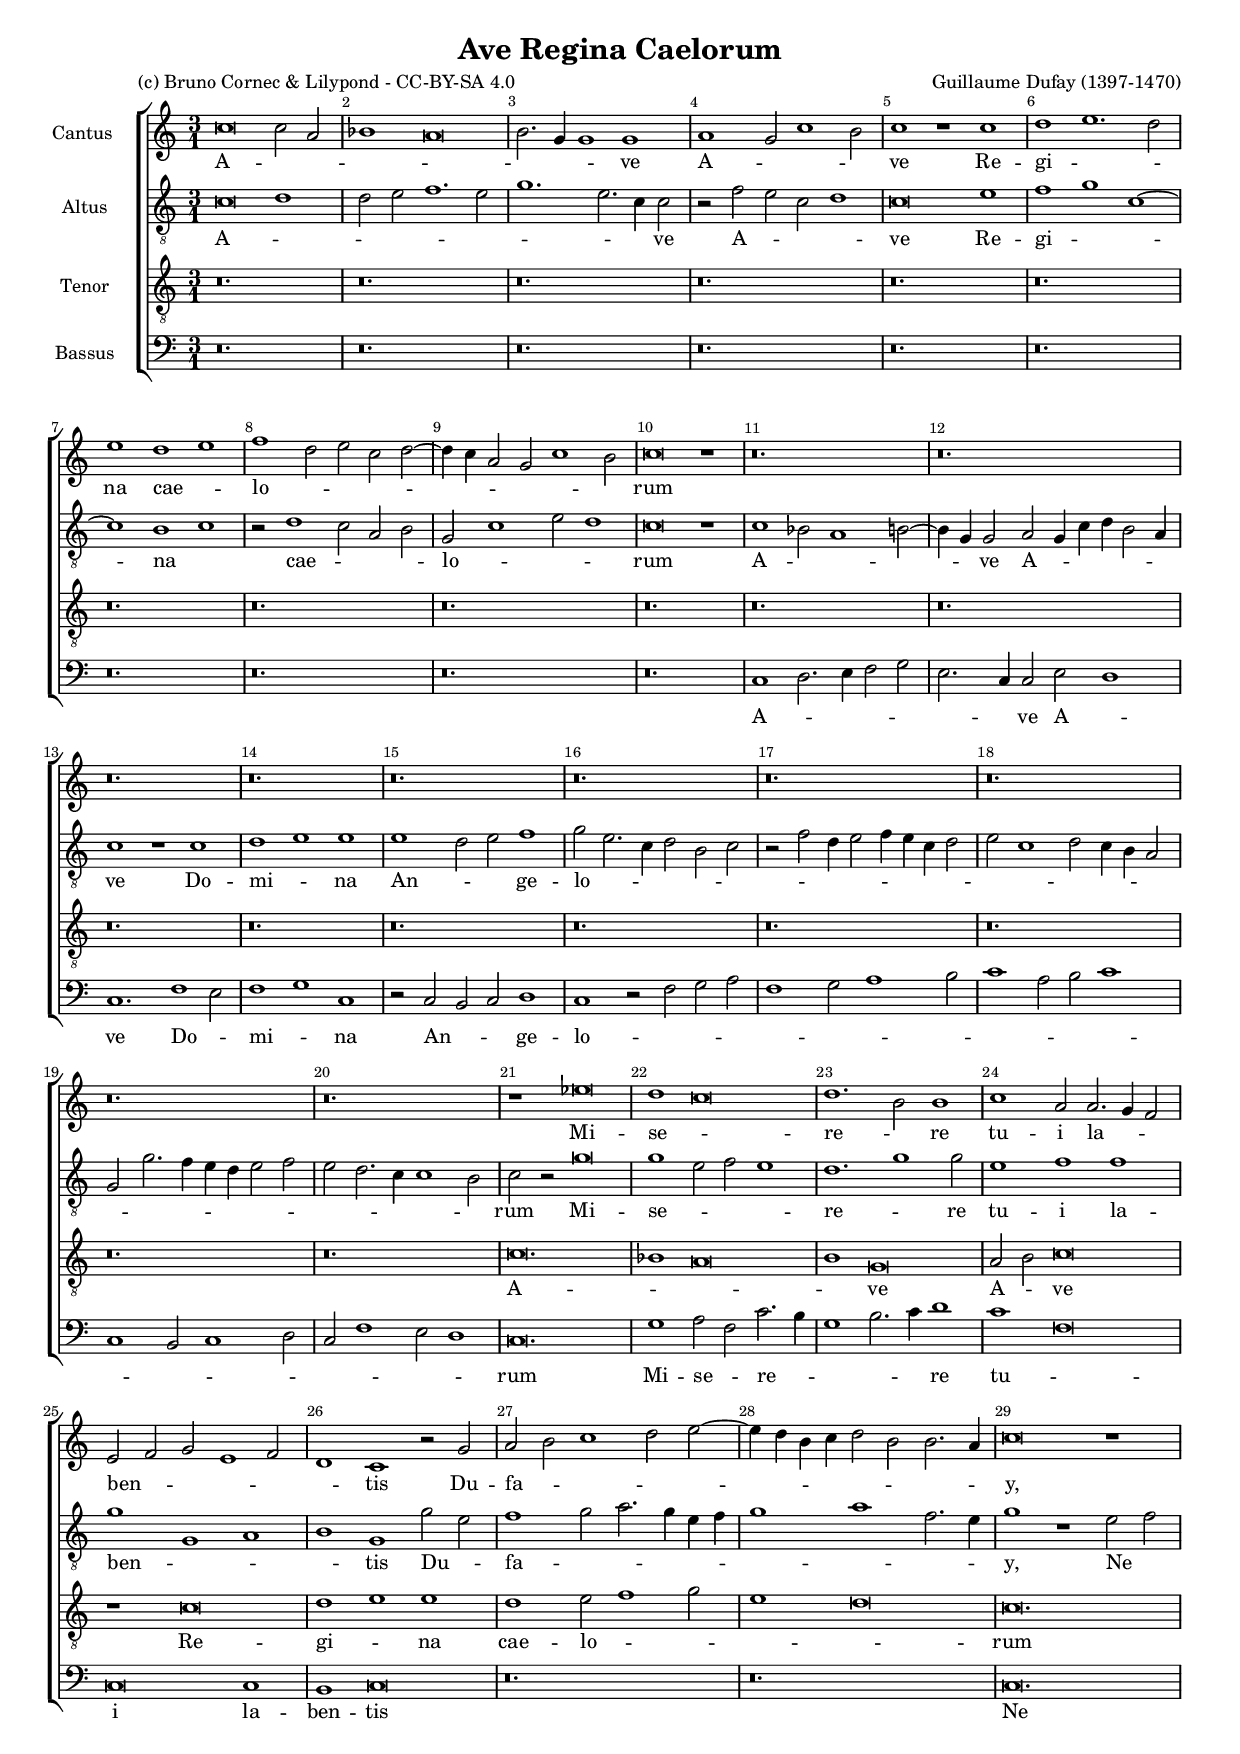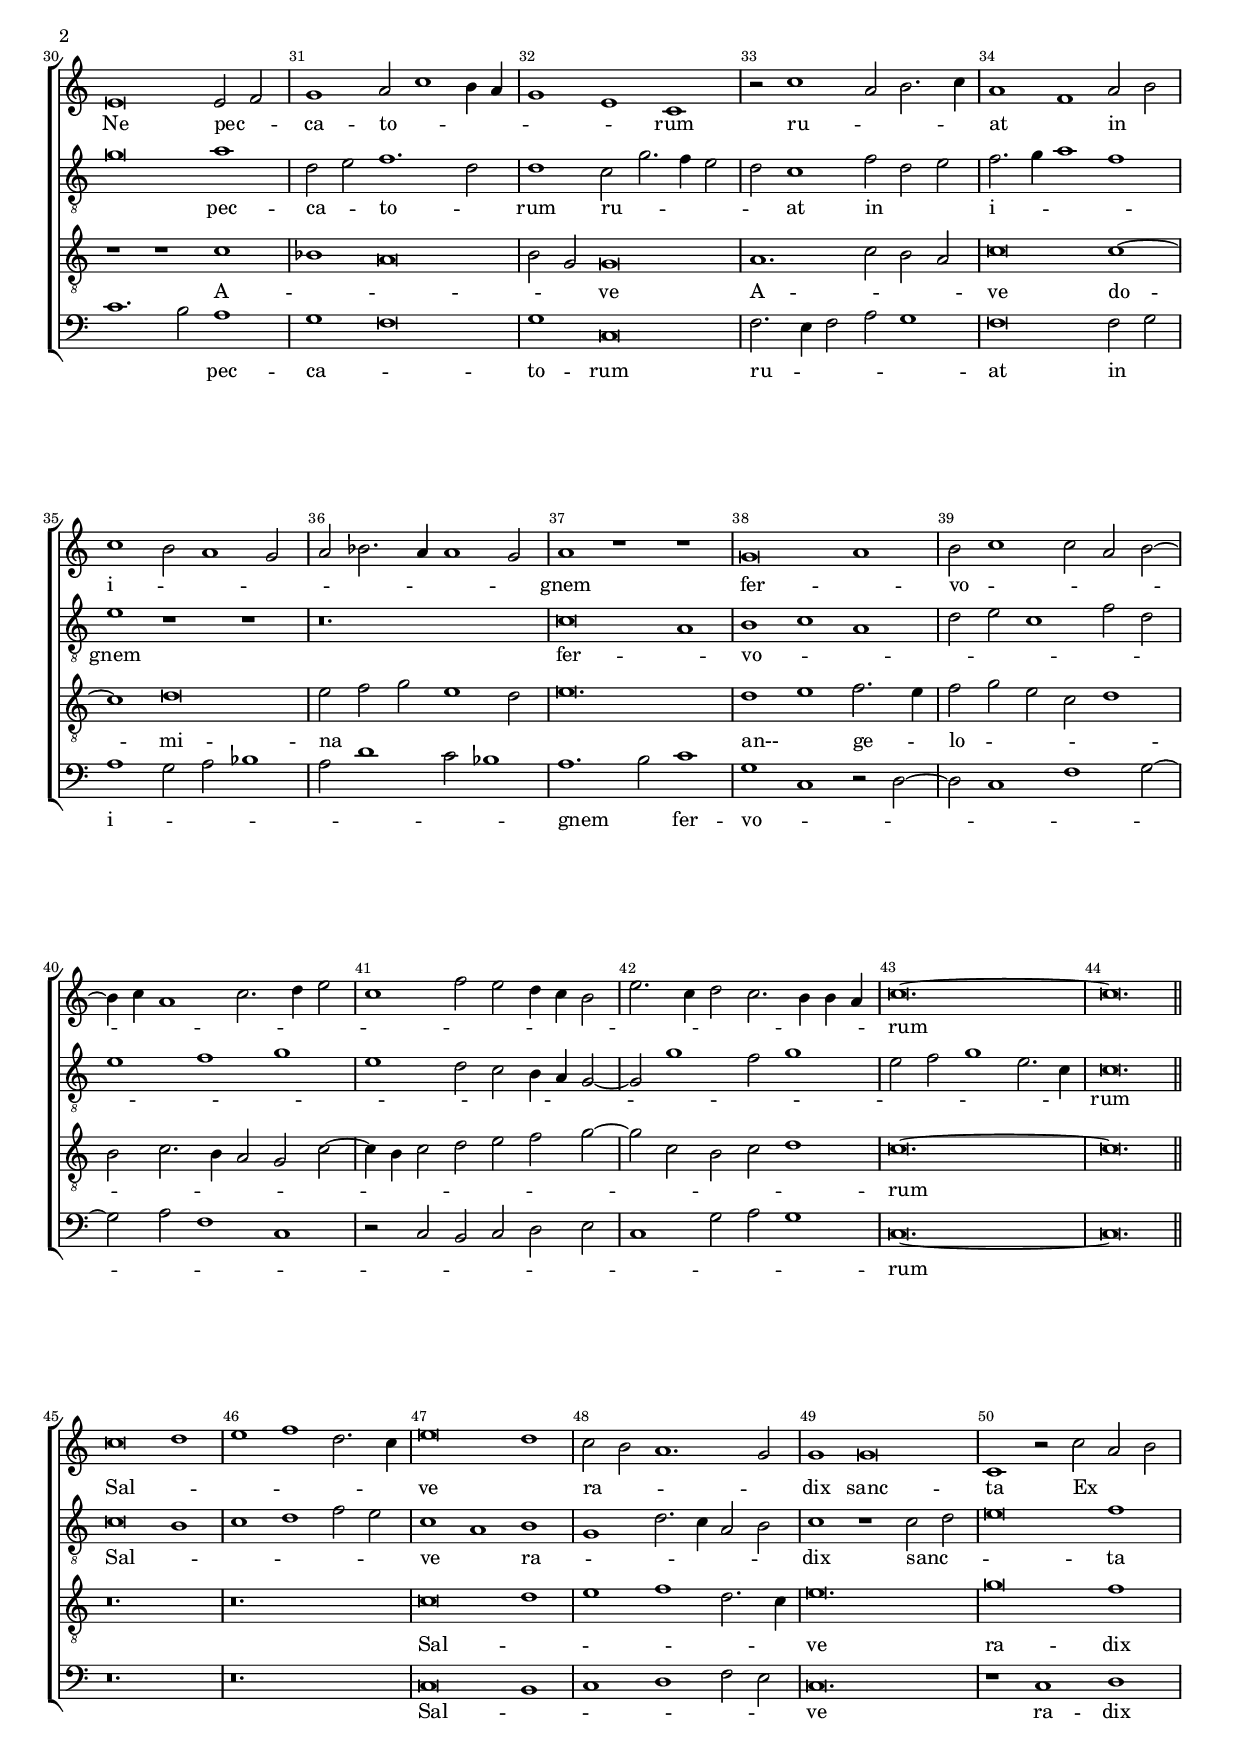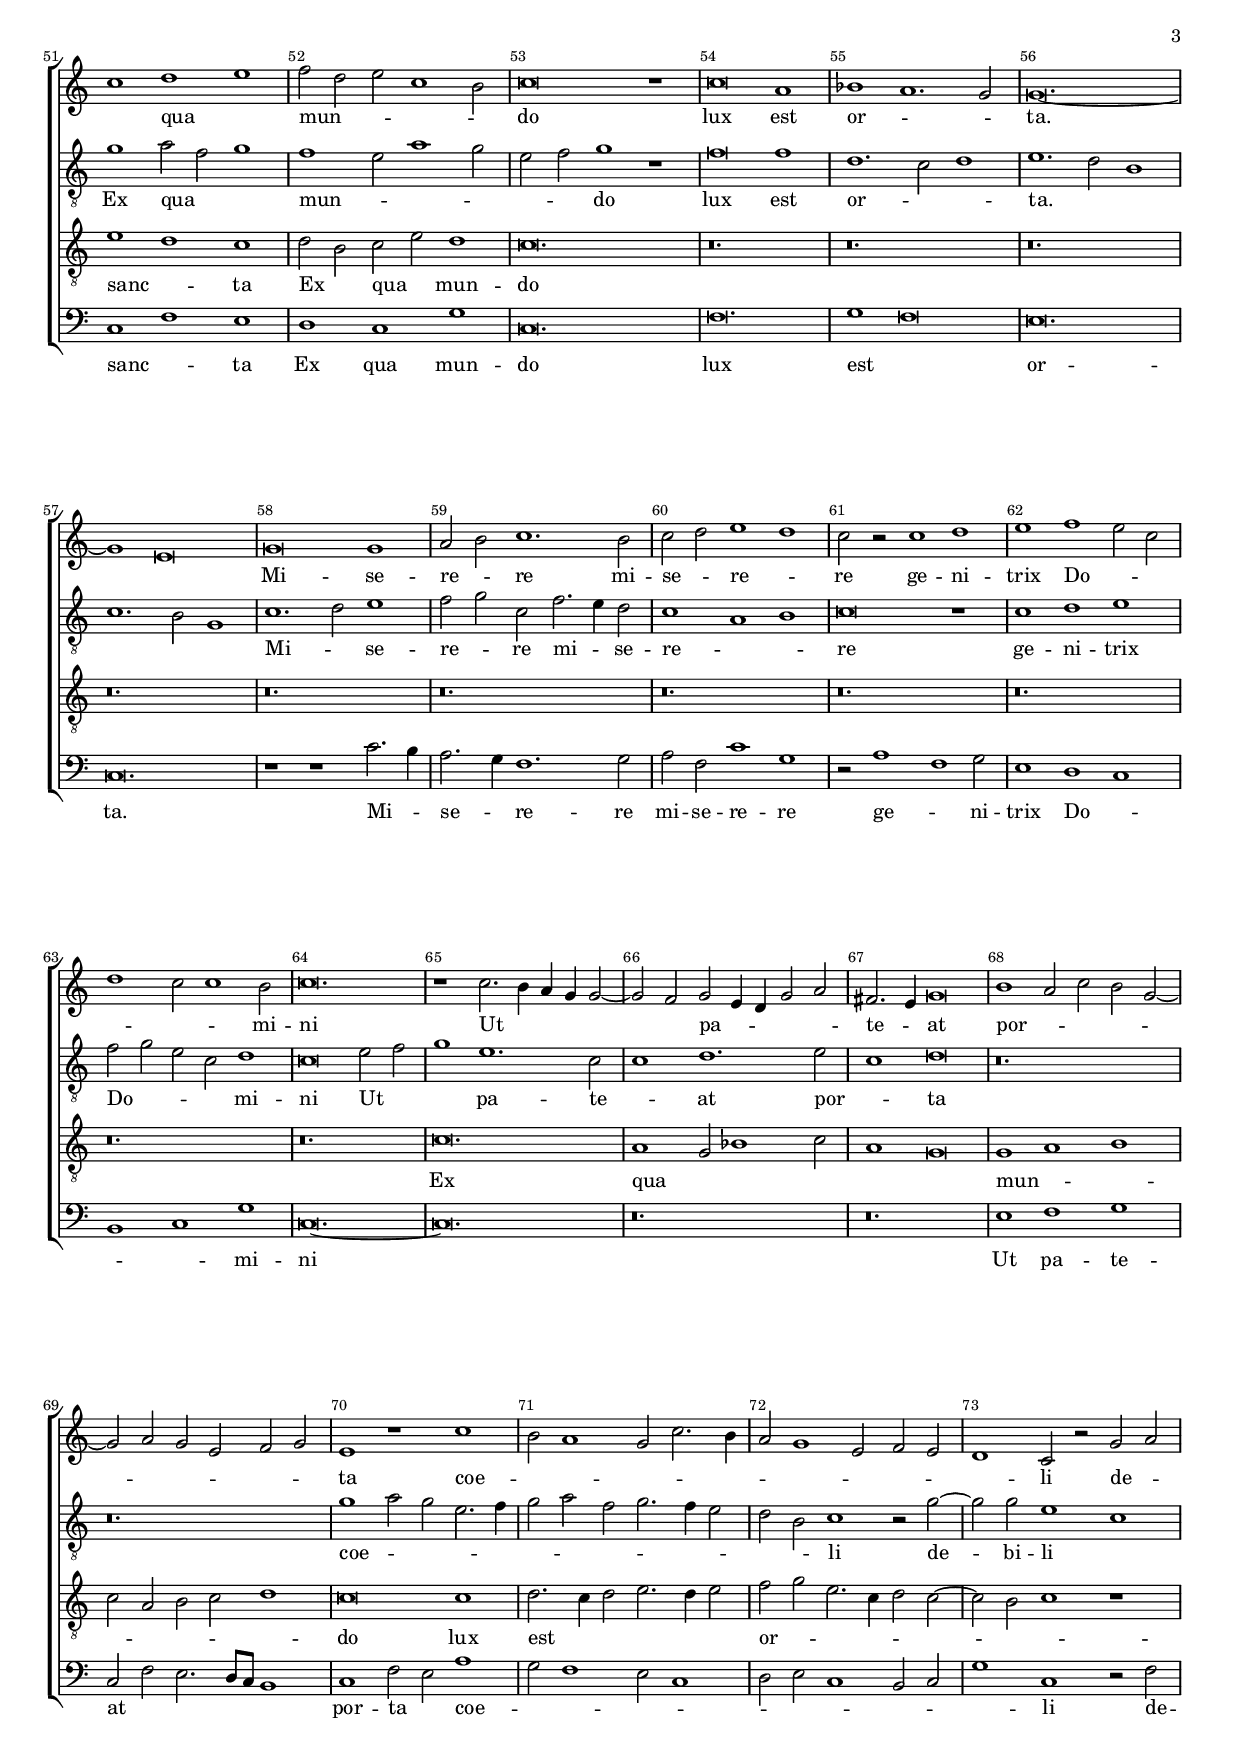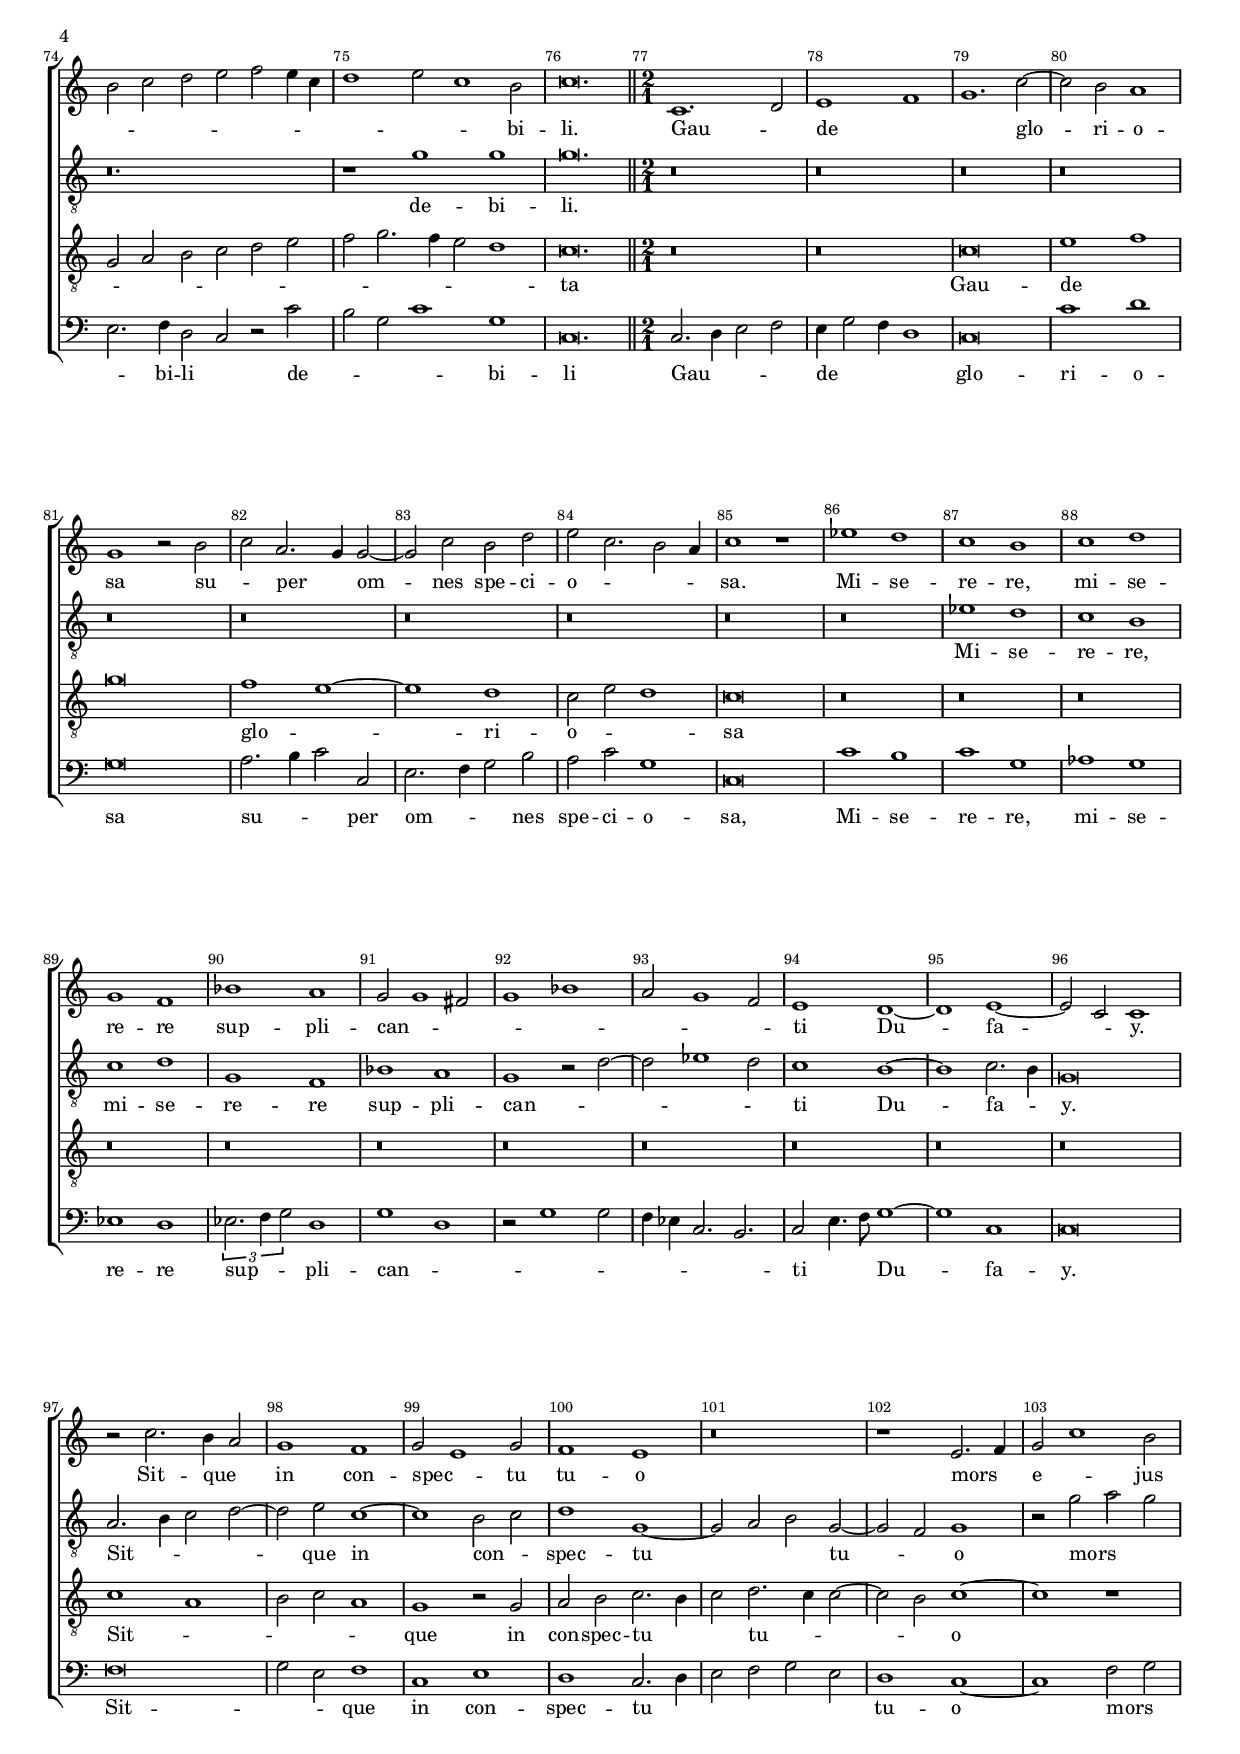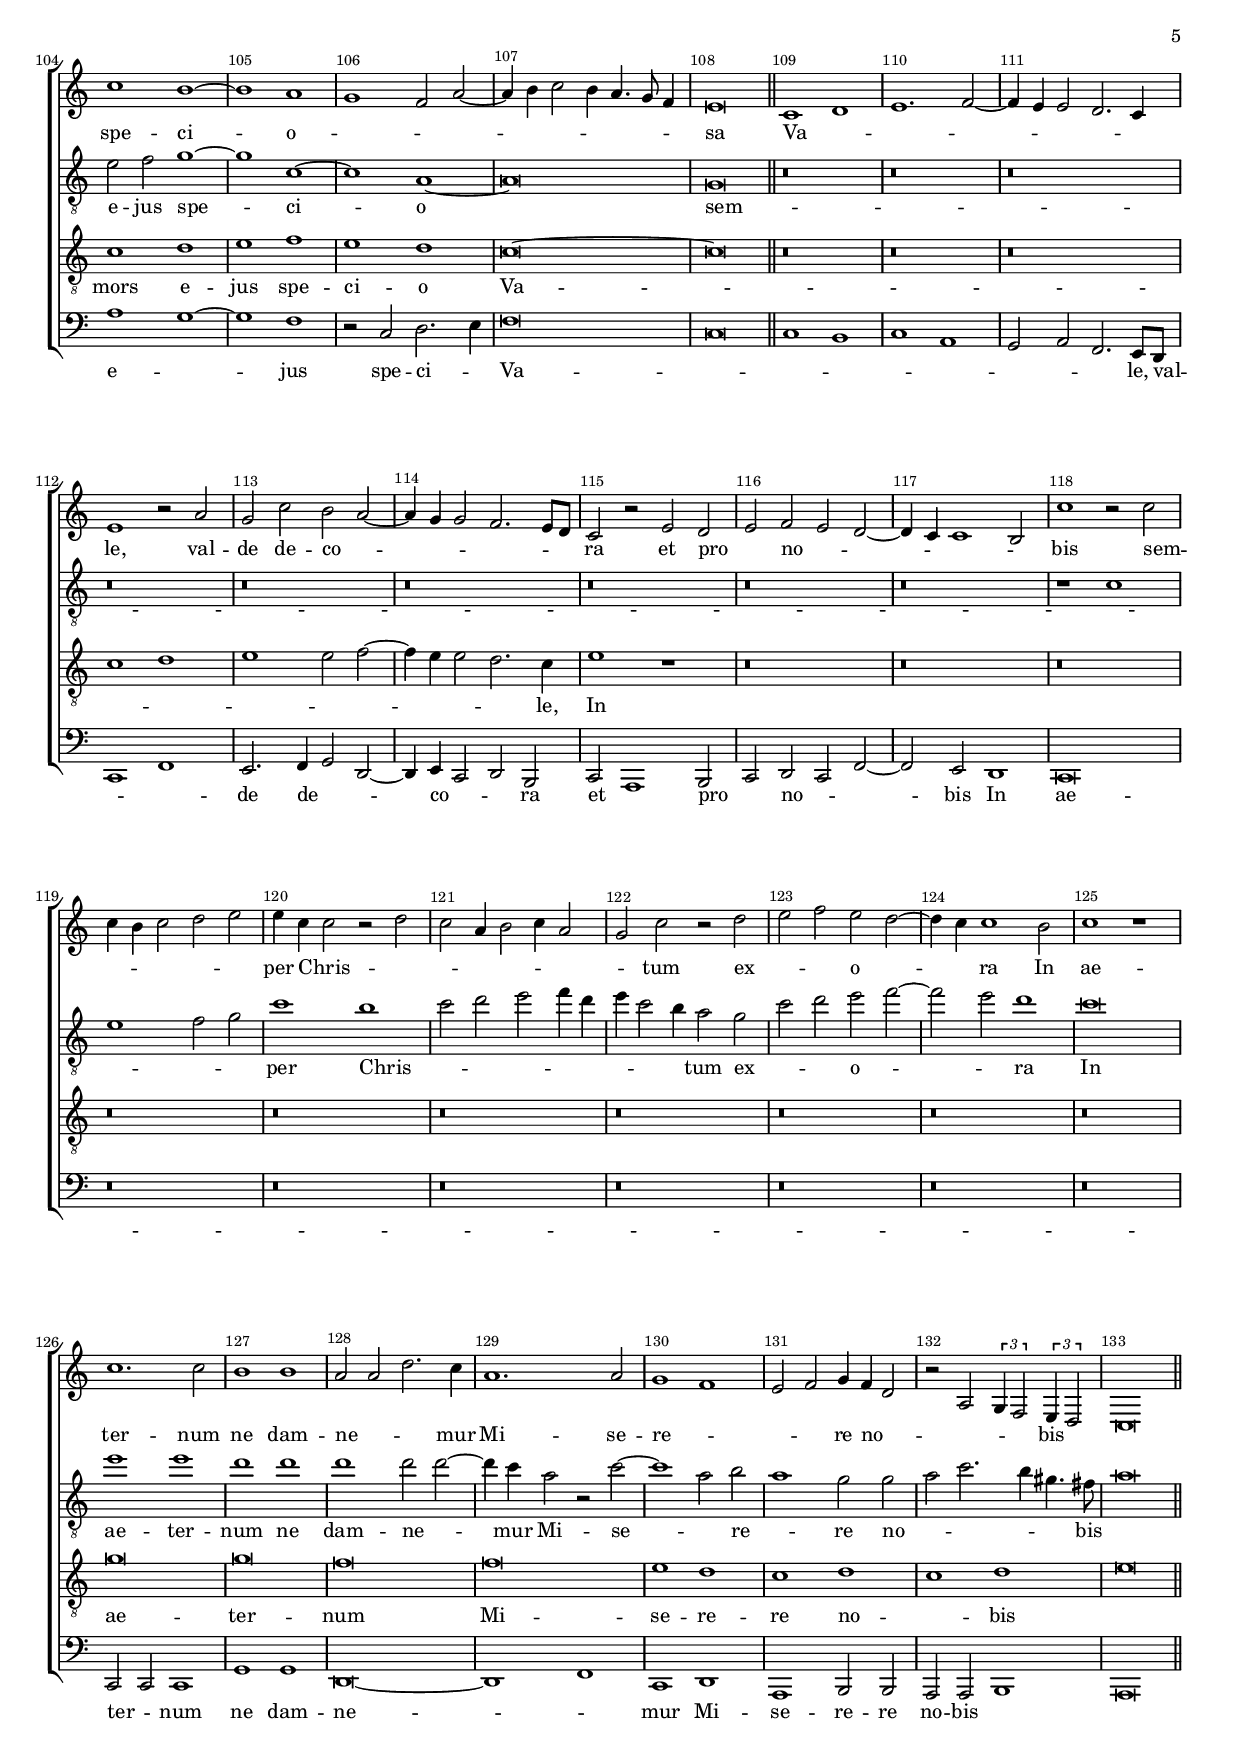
\version "2.24.0"
\include "italiano.ly"
#(set-global-staff-size 16)

\header {
	composer="Guillaume Dufay (1397-1470)"
	title="Ave Regina Caelorum"
	%tagline="(c) Bruno Cornec - CC-BY-SA 4.0 - Edited with LilyPond"
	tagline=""
	poet = "                (c) Bruno Cornec & Lilypond - CC-BY-SA 4.0"
}

%%%%%%%%%%%%%%%%%%%%%%%%%%%%%%%%%%%%%%%%%%%%%%%%%%%%%%%%%%%%%

global={\key do \major \time 3/1
}

cantus={
	\relative do'' {
	do\breve do2 la2 |
	sib1 la\breve |
	si2. sol4 sol1 sol1 |
	la1 sol2 do1 si2 |
%5
	do1 r do |
	re1 mi1. re2 |
	mi1 re  mi |
	fa re2  mi do re~|
	re4 do la2 sol do1 si2|
%10
	do\breve r1|
	r\breve. |
	r\breve. |
	r\breve. |
	r\breve. |
%15
	r\breve. |
	r\breve. |
	r\breve. |
	r\breve. |
	r\breve. |
%20
	r\breve. |
	r1 mib\breve |
	re1 do\breve |
	re1. si2 si1 |
	do1 la2 la2. sol4 fa2 |
%25
	mi2 fa sol mi1 fa2  |
	re1 do r2 sol' |
	la si do1 re2 mi~ |
	mi4 re si do re2 si si2. la4  |
	do\breve r1 |
%30
	mi,\breve mi2 fa |
	sol1 la2 do1 si4 la |
	sol1 mi do |
	r2 do'1 la2 si2. do4 |
	la1 fa la2 si |
%35
	do1 si2 la1 sol2 |
	la sib2. la4 la1 sol2 |
	la1 r r |
	sol\breve la1 |
	si2 do1 do2 la si~ |
%40
	si4 do la1 do2. re4 mi2 |
	do1 fa2 mi re4 do si2 |
	mi2. do4 re2 do2. si4 si la |
	do\breve.~ |
	do\breve. |
	\bar "||"
%45
	do\breve re1 |
	mi fa re2. do4 |
	mi\breve re1 |
	do2 si la1. sol2 |
	sol1 sol\breve |
%50
	do,1 r2 do' la si |
	do1 re mi |
	fa2 re mi do1 si2 |
	do\breve r1
	do\breve la1 |
%55
	sib1 la1. sol2 |
	sol\breve.~ |
	sol1 mi\breve |
	sol\breve sol1 |
	la2 si do1. si2 |
%60
	do re mi1 re |
	do2 r do1 re |
	mi fa mi2 do |
	re1 do2 do1 si2 |
	do\breve. |
%65
	r1 do2. si4 la sol sol2~ |
	sol fa sol mi4 re sol2 la |
	fad2. mi4 sol\breve
	si1 la2 do si sol~ |
	sol la sol mi fa sol |
%70
	mi1 r do' |
	si2 la1 sol2 do2. si4 |
	la2 sol1 mi2 fa mi |
	re1 do2 r sol' la |
	si do re mi fa mi4 do |
%75
	re1 mi2 do1 si2 | 
	do\breve. |
	\bar "||"
	\time 2/1
	do,1. re2 |
	mi1 fa |
	sol1. do2~ |
%80
	do si la1 |
	sol r2 si |
	do la2. sol4 sol2~ |
	sol do si re |
	mi do2. si2 la4 |
%85
	do1 r |
	mib re |
	do si |
	do re |
	sol, fa |
%90 
	sib la |
	sol2 sol1 fad2 |
	sol1  sib |
	la2 sol1 fa2 |
	mi1 re~ |
%95
	re mi~ |
	mi2 do do1 |
	r2 do'2. si4 la2 |
	sol1 fa |
	sol2 mi1 sol2 |
%100
	fa1 mi |
	r\breve |
	r1 mi2. fa4 |
	sol2 do1 si2 |
	do1 si~
%105
	si la|
	sol fa2 la~ |
	la4 si do2 si4 la4. sol8 fa4 |
	mi\breve |
	\bar "||"
	do1 re |
%110
	mi1. fa2~ |
	fa4 mi mi2 re2. do4 |
	mi1 r2 la |
	sol do si la~ |
	la4 sol sol2 fa2. mi8 re |
%115
	do2 r mi re |
	mi fa mi re~ |
	re4 do do1 si2 |
	do'1 r2 do |
	do4 si do2 re mi |
%120
	mi4 do do2 r re |
	do la4 si2 do4 la2 |
	sol do r re |
	mi fa mi re~ |
	re4 do do1 si2 |
%125
	do1 r |
	do1. do2 |
	si1 si |
	la2 la re2. do4 |
	la1. la2 |
%130
	sol1 fa |
	mi2 fa sol4 fa re2 |
	r2 la \tuplet 3/2 { sol4 fa2 }  \tuplet 3/2 { mi4 re2 } |
	do\breve |
	\bar "||"
      }
}
alto={
	\relative do' {
	do\breve re1  |
	re2 mi fa1. mi2 |
	sol1. mi2. do4 do2 |
	r2 fa mi do re1 |
%5
	do\breve mi1 |
	fa1 sol do,~|
	do si do |
	r2 re1 do2 la si |
	sol do1 mi2 re1 |
%10
	do\breve r1 |
	% Duo basse
	do1 sib2 la1 si2~ |
	si4 sol sol2 la sol4 do re si2 la4 |
	do1 r do |
	re mi mi |
%15
	mi re2 mi fa1 |
	sol2 mi2. do4 re2 si do |
	r2 fa re4 mi2 fa4 mi do re2 |
	mi do1 re2 do4 si la2 |
	sol sol'2. fa4 mi re mi2 fa |
%20
	mi re2. do4 do1 si2 |
	do2 r  sol'\breve |
	sol1 mi2 fa mi1 |
	re1. sol1 sol2 |
	mi1 fa fa |
%25
	sol sol, la |
	si sol sol'2 mi |
	fa1 sol2 la2. sol4 mi fa |
	sol1 la fa2. mi4 |
	sol1 r1 mi2 fa |
%30
	sol\breve la1 |
	re,2 mi fa1. re2 |
	re1 do2 sol'2. fa4 mi2 |
	re2 do1 fa2 re mi |
	fa2. sol4 la1 fa |
%35
	mi1 r r |
	r\breve. |
	do\breve la1 |
	si do la |
	re2 mi do1 fa2 re |
%40
	mi1 fa sol |
	mi re2 do si4 la sol2~ |
	sol sol'1 fa2 sol1 |
	mi2 fa sol1 mi2. do4 |
	do\breve. |
	\bar "||"
%45
	do\breve si1 |
	do re fa2 mi |
	do1 la si |
	sol re'2. do4 la2 si |
	do1 r1 do2 re |
%50
	mi\breve fa1 |
	sol1 la2 fa sol1 |
	fa mi2 la1 sol2 |
	mi fa sol1 r1 |
	fa\breve fa1 |
%55
	re1. do2 re1 |
	mi1. re2 si1 |
	do1. si2 sol1 |
	do1. re2 mi1 |
	fa2 sol do, fa2. mi4 re2 |
%60
	do1 la si |
	do\breve r1 |
	do1 re mi |
	fa2 sol mi do re1 |
	do\breve mi2 fa |
%65
	sol1 mi1. do2 |
	do1 re1. mi2
	do1 re\breve |
	r\breve. |
	r\breve. |
%70
	sol1 la2 sol mi2. fa4 |
	sol2 la fa sol2. fa4 mi2 |
	re si do1 r2 sol'2~ |
	sol sol mi1 do |
	r\breve. |
%75
	r1 sol' sol |
	sol\breve. |
	\bar "||"
	\time 2/1
	r\breve |
	r\breve |
	r\breve |
%80
	r\breve |
	r\breve |
	r\breve |
	r\breve |
	r\breve |
%85
	r\breve |
	r\breve |
	mib1 re |
	do si |
	do re |
%90
	sol, fa |
	sib la |
	sol r2 re'~ |
	re mib1 re2 |
	do1 si~
%95
	si do2. si4 
	sol\breve
	la2. si4 do2 re~ |
	re mi do1~ |
	do si2 do |
%100
	re1 sol,~ |
	sol2 la si sol~ |
	sol fa sol1 |
	r2 sol' la sol |
	mi fa sol1~ |
%105
	sol do,~ |
	do la~ |
	la\breve |
	sol\breve |
	r\breve |
%110
	r\breve |
	r\breve |
	r\breve |
	r\breve |
	r\breve |
%115
	r\breve |
	r\breve |
	r\breve |
	r1 do |
	mi fa2 sol |
%120
	do1 si |
	do2 re mi fa4 re | |
	mi do2 si4 la2 sol |
	do re mi fa~ |
	fa mi re1 |
%125
	do\breve |
	mi1 mi |
	re re |
	re re2 re~ |
	re4 do la2 r do~ |
%130
	do1 la2 si |
	la1 sol2 sol |
	la do2. si4 sold4. fad8 |
	la\breve
	\bar "||"
	}
}
tenor={
	\relative do' {
	r\breve. |
	r\breve. |
	r\breve. |
	r\breve. |
%5
	r\breve. |
	r\breve. |
	r\breve. |
	r\breve. |
	r\breve. |
%10
	r\breve. |
	r\breve. |
	r\breve. |
	r\breve. |
	r\breve. |
%15
	r\breve. |
	r\breve. |
	r\breve. |
	r\breve. |
	r\breve. |
%20
	r\breve. |
	do\breve. |
	sib1 la\breve |
	si1 sol\breve |
	la2 si do\breve |
%25
	r1 do\breve |
	re1 mi mi |
	re mi2 fa1 sol2 |
	mi1 re\breve |
	do\breve. |
%30
	r1 r do |
	sib la\breve |
	si2 sol sol\breve |
	la1. do2 si la |
	do\breve do1~ |
%35
	do re\breve |
	mi2 fa sol mi1 re2 |
	mi\breve. |
	re1 mi fa2. mi4 |
	fa2 sol mi do re1 |
%40
	si2 do2. si4 la2 sol do~ |
	do4 si do2 re mi fa sol~ |
	sol2 do, si do re1 |
	do\breve.~ |
	do\breve. |
	\bar "||"
%45
	r\breve. |
	r\breve. |
	do\breve re1 |
	mi fa re2. do4 |
	mi\breve. |
%50
	sol\breve fa1 |
	mi re do |
	re2 si do mi re1 |
	do\breve. |
	r\breve. |
%55
	r\breve. |
	r\breve. |
	r\breve. |
	r\breve. |
	r\breve. |
%60
	r\breve. |
	r\breve. |
	r\breve. |
	r\breve. |
	r\breve. |
%65
	do\breve. |
	la1 sol2 sib1 do2 |
	la1 sol\breve |
	sol1 la si |
	do2 la si do re1 |
%70
	do\breve do1 |
	re2. do4 re2 mi2. re4 mi2 |
	fa sol mi2. do4 re2 do~ |
	do si do1 r
	sol2 la si do re mi |
%75
	fa sol2. fa4 mi2 re1 |
	do\breve. |
	\bar "||"
	\time 2/1
	r\breve |
	r\breve |
	do |
%80
	mi1 fa |
	sol\breve |
	fa1 mi~ |
	mi re |
	do2 mi re1 |
%85
	do\breve |
	r\breve |
	r\breve |
	r\breve |
	r\breve |
%90
	r\breve |
	r\breve |
	r\breve |
	r\breve |
	r\breve |
%95
	r\breve |
	r\breve |
	do1 la |
	si2 do la1 |
	sol r2 sol |
%100
	la si do2. si4 |
	do2 re2. do4 do2~ |
	do si do1~ |
	do r |
	do re |
%105
	mi fa |
	mi re |
	do\breve~ |
	do\breve |
	r\breve |
%110
	r\breve |
	r\breve |
	do1 re |
	mi mi2 fa~ |
	fa4 mi mi2 re2. do4 |
%115
	mi1 r |
	r\breve |
	r\breve |
	r\breve |
	r\breve |
%120
	r\breve |
	r\breve |
	r\breve |
	r\breve |
	r\breve |
%125
	r\breve |
	sol\breve |
	sol\breve |
	fa\breve |
	fa\breve |
%130
	mi1 re |
	do re |
	do re |
	mi\breve |
	\bar "||"
  }
}
bassus={
	\relative do {
	r\breve. |
	r\breve. |
	r\breve. |
	r\breve. |
%5
	r\breve. |
	r\breve. |
	r\breve. |
	r\breve. |
	r\breve. |
%10
	r\breve. |
	do1 re2. mi4 fa2 sol |
	mi2. do4 do2 mi re1 |
	do1. fa1 mi2 |
	fa1 sol do, |
%15
	r2 do si do re1 |
	do r2 fa sol la |
	fa1 sol2 la1 si2 |
	do1 la2 si do1 |
	do, si2 do1 re2 |
%20
	do2 fa1 mi2 re1 |
	do\breve.
	sol'1 la2 fa do'2. si4 |
	sol1 si2. do4 re1 |
	do1 fa,\breve |
%25
	do\breve do1 |
	si do\breve |
	r\breve. |
	r\breve. |
	do\breve. |
%30
	do'1. si2 la1 |
	sol fa\breve |
	sol1 do,\breve |
	fa2. mi4 fa2 la sol1 |
	fa\breve fa2 sol |
%35
	la1 sol2 la sib1 |
	la2 re1 do2 sib1 |
	la1. si2 do1 |
	sol do, r2 re2~ |
	re2 do1 fa sol2~ |
%40
	sol2 la fa1 do |
	r2 do si do re mi |
	do1 sol'2 la sol1 |
	do,\breve.~ |
	do\breve. |
	\bar "||"
%45
	r\breve. |
	r\breve. |
	do\breve si1 |
	do re fa2 mi |
	do\breve. |
%50
	r1 do re |
	do fa mi |
	re do sol' |
	do,\breve. |
	fa\breve. |
%55
	sol1 fa\breve |
	mi\breve. |
	do\breve. |
	r1 r do'2. si4 |
	la2. sol4 fa1. sol2 |
%60
	la fa do'1 sol |
	r2 la1 fa sol2 |
	mi1 re do |
	si do sol' |
	do,\breve.~ |
%65
	do\breve. |
	r\breve. |
	r\breve. |
	mi1 fa sol |
	do,2 fa mi2. re8 do si1 |
%70
	do1 fa2 mi la1 |
	sol2 fa1 mi2 do1 |
	re2 mi do1 si2 do |
	sol'1 do, r2 fa |
	mi2. fa4 re2 do r do' |
%75
	si sol do1 sol |
	do,\breve. |
	\bar "||"
	\time 2/1
	do2. re4 mi2 fa |
	mi4 sol2 fa4 re1 |
	do\breve |
%80
	do'1 re |
	sol,\breve
	la2. si4 do2 do,|
	mi2. fa4 sol2 si |
	la do sol1 |
%85
	do,\breve |
	do'1 si |
	do1 sol |
	lab sol |
	mib re |
%90
	\tuplet 3/2 { mib2. fa4 sol2 } re1 |
	sol re |
	r2 sol1 sol2 |
	fa4 mib do2. si |
	do2 mi4. fa8 sol1~ |
%95
	sol do, |
	do\breve |
	fa\breve |
	sol2 mi fa1 |
	do mi |
%100
	re do2. re4 |
	mi2 fa sol mi |
	re1 do~ |
	do fa2 sol |
	la1 sol~ |
%105
	sol fa |
	r2 do re2. mi4 |
	fa\breve |
	do\breve |
	\bar "||"
	do1 si |
%110
	do la |
	sol2 la fa2. mi8 re |
	do1 fa |
	mi2. fa4 sol2 re~ |
	re4 mi do2 re si |
%115
	do la1 si2 |
	do re do fa~
	fa mi re1 | 
	do\breve
	r\breve
%120
	r\breve
	r\breve
	r\breve
	r\breve
	r\breve
%125
	r\breve
	do2 do do1 |
	sol' sol |
	re\breve~ |
	re1 fa |
%130
	do re |
	la si2 si |
	la la si1 |
	la\breve |
	\bar "||"
  }
}
textAcantus=\lyricmode {
  A -- _ _ _ _ _ _ _ ve A --  _ _ _ ve
  Re -- gi -- _ _ na cae -- _ lo -- _ _ _ _ _ _ _ _ _ rum
  Mi -- se -- _ re -- _ re tu -- i la -- _ _ ben -- _ _ _ _ _ tis
  Du -- fa -- _ _ _ _ _ _ _ _ _ _ _ y,
  Ne pec -- _ ca -- to -- _ _ _ _ _ rum
  ru -- _ _ _ at _ in _ i -- _ _ _ _ _ _ _ _ gnem
  fer -- _ vo -- _ _ _ _ _  _ _ _ _ _ _ _ _ _ _ _ _ _ _ _ _ _ rum
  Sal -- _ _ _ _ _ ve _ ra -- _ _ _ dix sanc -- ta
  Ex _ _ _ qua _ mun -- _ _ _ _ do lux est or -- _ _ ta. _
  Mi -- se -- re -- _ re mi -- se -- _ re -- _ re 
  ge -- ni -- trix Do -- _ _ _ _ _ mi -- ni
  Ut _ _ _ _ _ pa -- _ _ _ _ te -- _ at
  por -- _ _ _ _ _ _ _ _ _ ta
  coe -- _ _ _ _ _ _ _ _ _ _ _ li
  de -- _ _ _ _ _ _ _ _ _ _ _ bi -- li.
  Gau -- _ de _ _ glo -- ri -- o -- sa 
  su -- _ per _ om -- nes spe -- ci -- o -- _ _ _ sa.
  Mi -- se -- re -- re, mi -- se -- re -- re sup -- pli -- can -- _ _ _ _ _ _ _ ti
  Du -- fa -- _ y.
  Sit -- que _ in con -- spec -- _ tu tu -- o
  mors _ e -- _ jus spe -- ci -- o -- _ _ _ _ _ _ _ _ _ sa
  Va -- _ _ _ _ _ _ _ le, val -- de de -- co -- _ _ _ _ _ _ ra
  et pro _ no -- _ _ _ _ _ bis sem -- _ _ _ _ _ per Chris -- _ _ _ _ _ _ _ _ tum ex -- _ _ o -- _ _ ra
  In ae -- ter -- num ne dam -- ne -- _ _ mur
  Mi -- se -- re -- _ _ _ re no -- _ _ _ _ bis
}
textAalto=\lyricmode {
  A -- _ _ _ _ _ _ _ _ ve A -- _ _ _ ve
  Re -- gi -- _ _ na _ cae -- _ _ _ lo -- _ _ _ rum
  A -- _ _ _ _ ve A -- _ _ _ _ _ ve 
  Do -- mi -- _ na
  An -- _ _ ge -- lo -- _ _ _ _ _ _ _ _ _ _ _ _ _ _ _ _ _ _ _ _ _ _ _ _ _ _ _ _ _ _ rum
  Mi -- se -- _ _ _ re -- _ re tu -- i la -- ben -- _ _ _ tis
  Du -- _ fa -- _ _ _ _ _ _ _ _ _ y,
  Ne _ _ pec -- ca _ -- to -- _ rum
  ru -- _ _ _ _ at in _ _ i -- _ _ _ gnem
  fer -- _ vo -- _ _ _ _ _ _ _ _ _ _ _ _ _ _ _ _ _ _ _ _ _ _ _ _ rum
  Sal -- _ _ _ _ _ ve _ ra -- _ _ _ _ _ dix sanc -- _ _ ta
  Ex qua _ _ mun -- _ _ _ _ _ do lux est or -- _ _ ta. _ _ _ _ _ 
  Mi -- _ se -- re -- _ re mi -- _ se -- re -- _ _ re 
  ge -- ni -- trix Do -- _ _ _ mi -- ni
  Ut _ _ pa -- te -- _ at por -- _ ta
  coe -- _ _ _ _ _ _ _ _ _ _ _ _ li
  de -- bi -- li _
  de -- bi -- li.
  Mi -- se -- re -- re, mi -- se -- re -- re sup -- pli -- can -- _ _ _ ti
  Du -- fa -- _ y.
  Sit -- _ _ _ que in con -- _ spec -- tu _ _ tu -- _ o
  mors _ _ e -- jus spe -- ci -- o
  sem -- _ _ _ _ per Chris -- _ _ _ _ _ _ _ _ tum ex -- _ _ o -- _ _ ra
  In ae -- ter -- num ne dam -- ne -- _ mur
  Mi -- se -- _ re -- _ re no -- _ _ _ _ bis

}
textAtenor=\lyricmode {
  A -- _ _ _ ve A -- _ ve
  Re -- gi -- _ na cae -- lo -- _ _ _ _ rum
  A -- _ _ _ _ ve A -- _ _ _ ve
  do -- mi -- na _ _ _ _ _
  an-- _ ge -- _ lo -- _ _ _ _ _ _ _ _ _ _ _ _ _ _ _ _ _ _ _ _ rum
  Sal -- _ _ _ _ _ ve ra -- dix sanc -- _ ta Ex _ qua _ mun -- do
  Ex qua _ _ _ _ _
  mun -- _ _ _ _ _ _ _ do
  lux est _ _ _ _ _ or -- _ _ _ _ _ _ _  _ _ _ _ _ _ _ _ _ _ _ ta
  Gau -- de _ _ glo -- _ ri -- o -- _ _ sa
  Sit -- _ _ _ _ que in con -- spec -- tu _ _ tu -- _ _ _ o 
  mors e -- jus spe -- ci -- o
  Va -- _ _ _ _ _ _ _ _ le,
  In ae -- ter -- num
  Mi -- se -- re -- re no -- _ bis
}
textAbassus=\lyricmode {
  A -- _ _ _ _ _ _ ve A -- _ ve
  Do -- _ mi -- _ na
  An -- _ _ ge -- lo -- _ _ _ _ _ _ _ _ _ _ _ _ _ _ _ _ _ _ _ rum
  Mi -- se -- _ re -- _ _ _ _ re tu -- _ i la -- ben -- tis
  Ne _ _ pec -- ca -- _ to -- rum
  ru -- _ _ _ _ at in _ i -- _ _ _ _ _ _ _ gnem _
  fer -- vo -- _ _ _ _ _ _ _ _ _ _ _ _ _ _ _ _ _ rum
  Sal -- _ _ _ _ _ ve ra -- dix sanc -- _ ta Ex qua mun -- do lux est _ or -- ta.
  Mi -- _ se -- _ re -- re mi -- se -- re -- re 
  ge -- _ ni -- trix Do -- _ _ _ mi -- ni
  Ut pa -- te -- at _ _ _ _ _ por -- ta _ 
  coe -- _ _ _ _ _ _ _ _ _ _ li
  de -- _ bi -- li _ de -- _ _ _ bi -- li
  Gau -- _ _ _ de _ _ _ glo -- ri -- o -- sa
  su -- _ _ per om -- _ _ nes spe -- ci -- o -- sa,
  Mi -- se -- re -- re, mi -- se -- re -- re sup -- _ _ pli -- can -- _ _ _ _ _ _ _ ti _ _ 
  Du -- fa -- y.
  Sit -- _ _ que in con -- spec -- tu _ _ _ _ _ tu -- o 
  mors _ e -- _ jus spe -- ci -- _
  Va -- _ _ _ _ _ _ _ _ le, val -- _ _ de de -- _ _ co -- _ _ ra
  et _ pro _ no -- _ _ bis
  In ae -- ter -- _ num ne dam -- ne -- _ mur
  Mi -- se -- re -- re no -- bis
}

%#(set-global-staff-size 14.5)

\score{
  {
	\new ChoirStaff 
%% espacer les portées les unes des autres
	\with {
	  \override ChoirStaff.staffgroup-staff-spacing.basic-distance = #100 
	%\override VerticalAxisGroup.default-staff-staff-spacing.basic-distance = #100
  }
	  <<
		\new Staff = "v1"<<
			\set Staff.instrumentName = "Cantus   "
			\global
			\new Voice = "soprano" {
			  \clef	treble
			  \cantus
			}
		\new Lyrics="l1A" \lyricmode { \lyricsto "soprano" \textAcantus }
		>>

		\new Staff = "v2"<<
			\set Staff.instrumentName = "Altus  "
			\global
			\new Voice = "alto" {
			  \clef "G_8"	
			  \alto
		  }
		\new Lyrics="l2A"  \lyricmode { \lyricsto "alto" \textAalto }
		>>

		\new Staff = "v3"<<
			\set Staff.instrumentName = "Tenor  "
			\global
			\new Voice = "tenor" {
			  \clef "G_8"	
			  \tenor
		  }
		\new Lyrics="l3A"  \lyricmode { \lyricsto "tenor" \textAtenor }
		>>

		\new Staff ="v4"<<
			\set Staff.instrumentName = "Bassus  "
			\global
			\new Voice = "basse" {
			\clef bass
			\bassus
		  }
		>>
		\new Lyrics="l4A" \lyricmode { \lyricsto "basse" \textAbassus }
	>>
  }
  \layout {
   % #(layout-set-staff-size 14)
%	\context {\Lyrics \override LyricText.font-size = #1.5 }
	\context {
	\Score
		barNumberVisibility = #first-bar-number-invisible-save-broken-bars
    		\override BarNumber.break-visibility = ##(#f #t #t)
	      }
	\context {
       	\ChoirStaff
% ceci fonctionne pour l'espacement entre portées, pas entre systèmes
    		\override StaffGrouper.staff-staff-spacing.basic-distance = #8
	      }
	}
  \midi {
    \tempo 4 = 120
    }
}

\paper {
	%linewidth=19.6 \cm
	%interscoreline= 0.0 \cm
	interscorelinefill= 1.0 \cm
	textheight= 26.7 \cm
% ceci fonctionne pour l'espacement entrée portée, pas entre systèmes
	%system-system-spacing.basic-distance = 14
	%min-systems-per-page = #4
	%bottom-margin = 10\mm
	last-bottom-spacing = 100\mm
	% Espace après le titre
	after-title-spacing = #'(
                (space . 0) 
                (padding . 19.5)
                % (stretchability . 4) 
                % (minimum-distance . 0)
                )
%	pagenumber=no
%	\translator { \LyricsContext LyricText \override #'font-relative-size = #1 }
%	\translator { \HaraKiriStaffContext }
%	\translator { \ScoreContext BarNumber \override #'padding = #2 }

}
%%%%%%%%%%%%%%%%%%%%%%%%%%%%%%%%%%%%%%%%%%%%%%%%%%%%%%%%%%%%%%%%%%%%%%%%%%%
